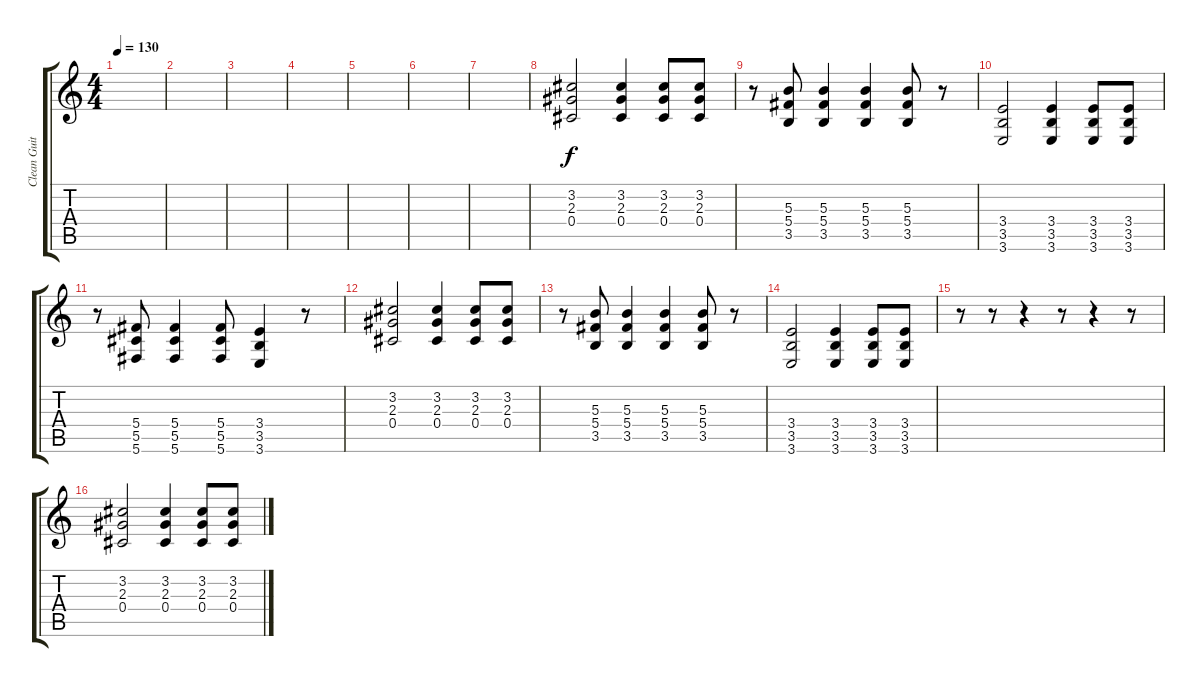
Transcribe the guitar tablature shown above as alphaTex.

\track ("Clean Guitar" "Clean Guit") {instrument electricguitarclean}
\staff {score tabs}
\tuning (Eb4 Bb3 Gb3 Db3 Ab2 Db2) {hide}
\ts (4 4)
\tempo 130
\clef g2
\ks c
|
|
|
|
|
|
|
(3.2 2.3 0.4).2 (3.2 2.3 0.4).4 (3.2 2.3 0.4).8 (3.2 2.3 0.4).8 |
r.8 (5.3 5.4 3.5).8 (5.3 5.4 3.5).4 (5.3 5.4 3.5).4 (5.3 5.4 3.5).8 r.8 |
(3.4 3.5 3.6).2 (3.4 3.5 3.6).4 (3.4 3.5 3.6).8 (3.4 3.5 3.6).8 |
r.8 (5.4 5.5 5.6).8 (5.4 5.5 5.6).4 (5.4 5.5 5.6).8 (3.4 3.5 3.6).4 r.8 |
(3.2 2.3 0.4).2 (3.2 2.3 0.4).4 (3.2 2.3 0.4).8 (3.2 2.3 0.4).8 |
r.8 (5.3 5.4 3.5).8 (5.3 5.4 3.5).4 (5.3 5.4 3.5).4 (5.3 5.4 3.5).8 r.8 |
(3.4 3.5 3.6).2 (3.4 3.5 3.6).4 (3.4 3.5 3.6).8 (3.4 3.5 3.6).8 |
r.8 r.8 r.4 r.8 r.4 r.8 |
(3.2 2.3 0.4).2 (3.2 2.3 0.4).4 (3.2 2.3 0.4).8 (3.2 2.3 0.4).8
